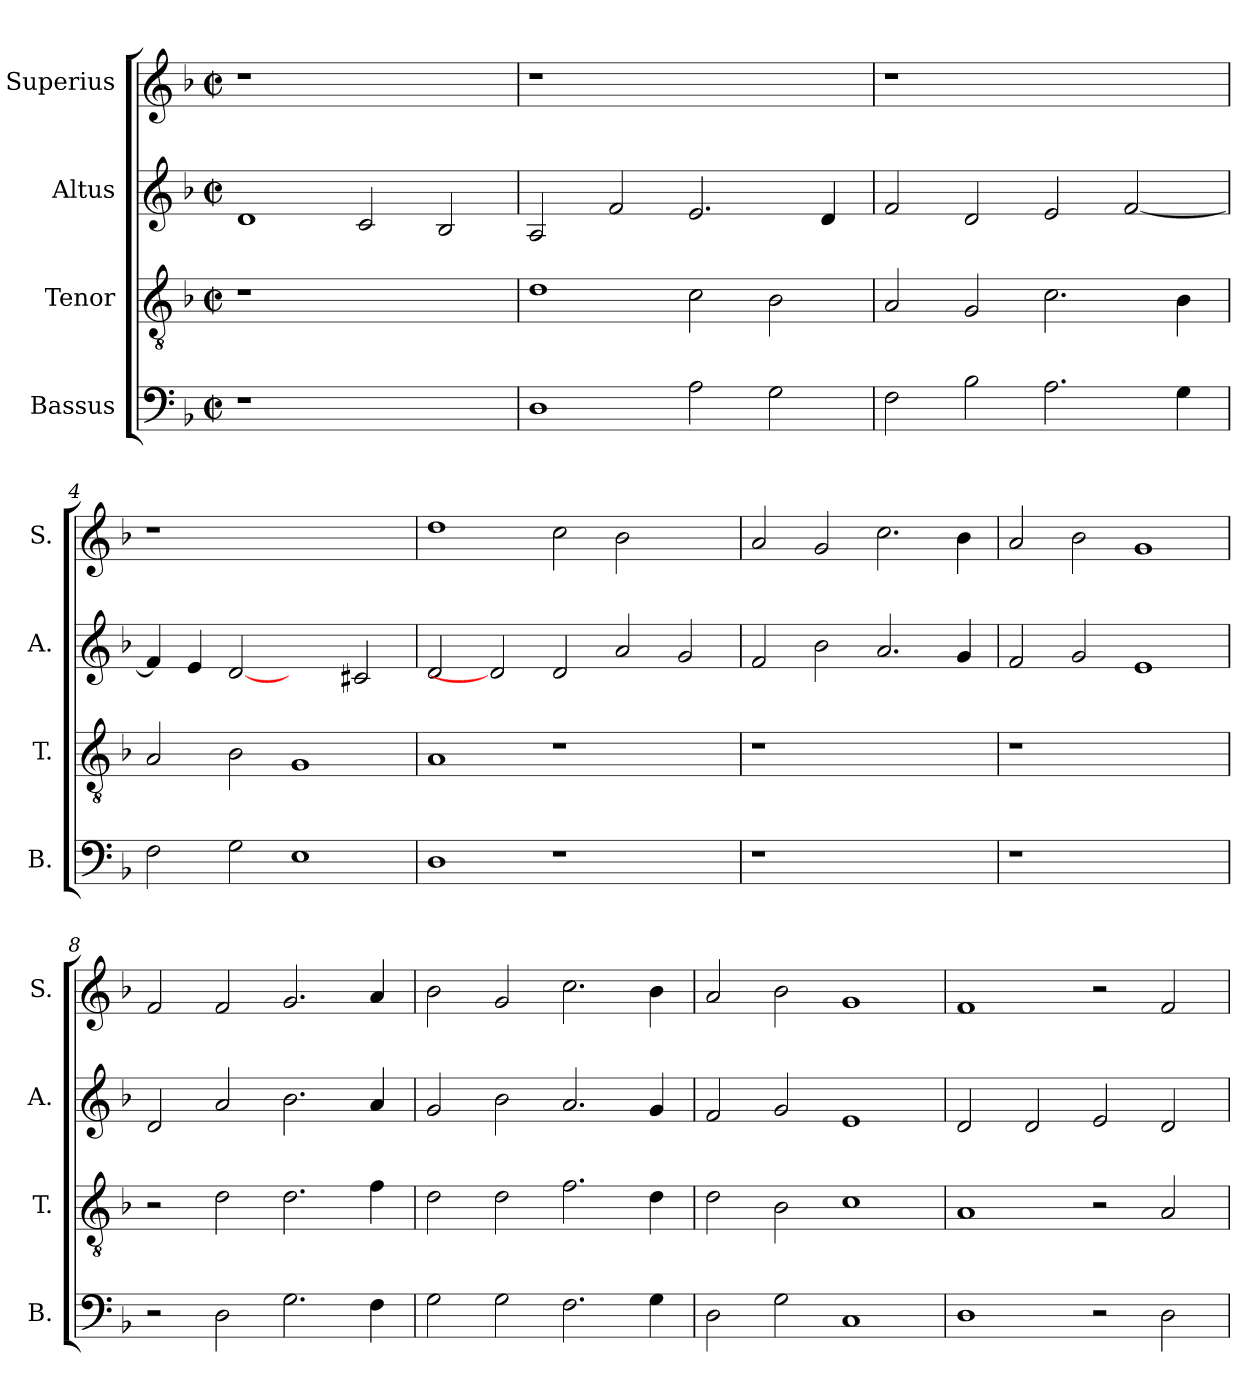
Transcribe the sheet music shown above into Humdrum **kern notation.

**kern	**kern	**kern	**kern
*part4	*part3	*part2	*part1
*staff4	*staff3	*staff2	*staff1
*I"Bassus	*I"Tenor	*I"Altus	*I"Superius
*I'B.	*I'T.	*I'A.	*I'S.
!!LO:PB:g=z
*clefF4	*clefGv2	*clefG2	*clefG2
*	*ITrd7c12	*	*
*k[b-]	*k[b-]	*k[b-]	*k[b-]
*F:	*F:	*F:	*F:
*M2/2	*M2/2	*M2/2	*M2/2
*met(c|)	*met(c|)	*met(c|)	*met(c|)
=1	=1	=1	=1
!LO:N:vis=1	!LO:N:vis=1	!	!LO:N:vis=1
1r	1r	1di	1r
1ryy	1ryy	2ci/	1ryy
.	.	2B-i/	.
=2	=2	=2	=2
!	!	!	!LO:N:vis=1
1Di	1Di	2Ai/	1r
.	.	2fi/	.
2Ai\	2Ci\	2.ei/	1ryy
2Gi\	2BB-i\	.	.
.	.	4di/	.
=3	=3	=3	=3
!	!	!	!LO:N:vis=1
2Fi\	2AAi/	2fi/	1r
2B-i\	2GGi/	2di/	.
2.Ai\	2.Ci\	2ei/	1ryy
.	.	[<2fi/	.
4Gi\	4BB-i\	.	.
=4	=4	=4	=4
!	!	!	!LO:N:vis=1
2Fi\	2AAi/	4fi/]	1r
.	.	4ei/	.
2Gi\	2BB-i\	[2di	.
1Ei	1GGi	2ryy	1ryy
.	.	2c#Xi/	.
!!LO:LB:g=z
=5	=5	=5	=5
1Di	1AAi	2di/	1ddi
.	.	2di]	.
1r	1r	2di/	2cci\
.	.	2ai/	2b-i\
2ryy	2ryy	2gi/	2ryy
=6	=6	=6	=6
!LO:N:vis=1	!LO:N:vis=1	!	!
1r	1r	2fi/	2ai/
.	.	2b-i\	2gi/
1ryy	1ryy	2.ai/	2.cci\
.	.	4gi/	4b-i\
=7	=7	=7	=7
!LO:N:vis=1	!LO:N:vis=1	!	!
1r	1r	2fi/	2ai/
.	.	2gi/	2b-i\
1ryy	1ryy	1ei	1gi
=8	=8	=8	=8
2r	2r	2di/	2fi/
2Di\	2Di\	2ai/	2fi/
2.Gi\	2.Di\	2.b-i\	2.gi/
4Fi\	4Fi\	4ai/	4ai/
=9	=9	=9	=9
2Gi\	2Di\	2gi/	2b-i\
2Gi\	2Di\	2b-i\	2gi/
2.Fi\	2.Fi\	2.ai/	2.cci\
4Gi\	4Di\	4gi/	4b-i\
!!LO:LB:g=z
=10	=10	=10	=10
2Di\	2Di\	2fi/	2ai/
2Gi\	2BB-i\	2gi/	2b-i\
1Ci	1Ci	1ei	1gi
=11	=11	=11	=11
1Di	1AAi	2di/	1fi
.	.	2di/	.
2r	2r	2ei/	2r
2Di\	2AAi/	2di/	2fi/
=	=	=	=
*-	*-	*-	*-
